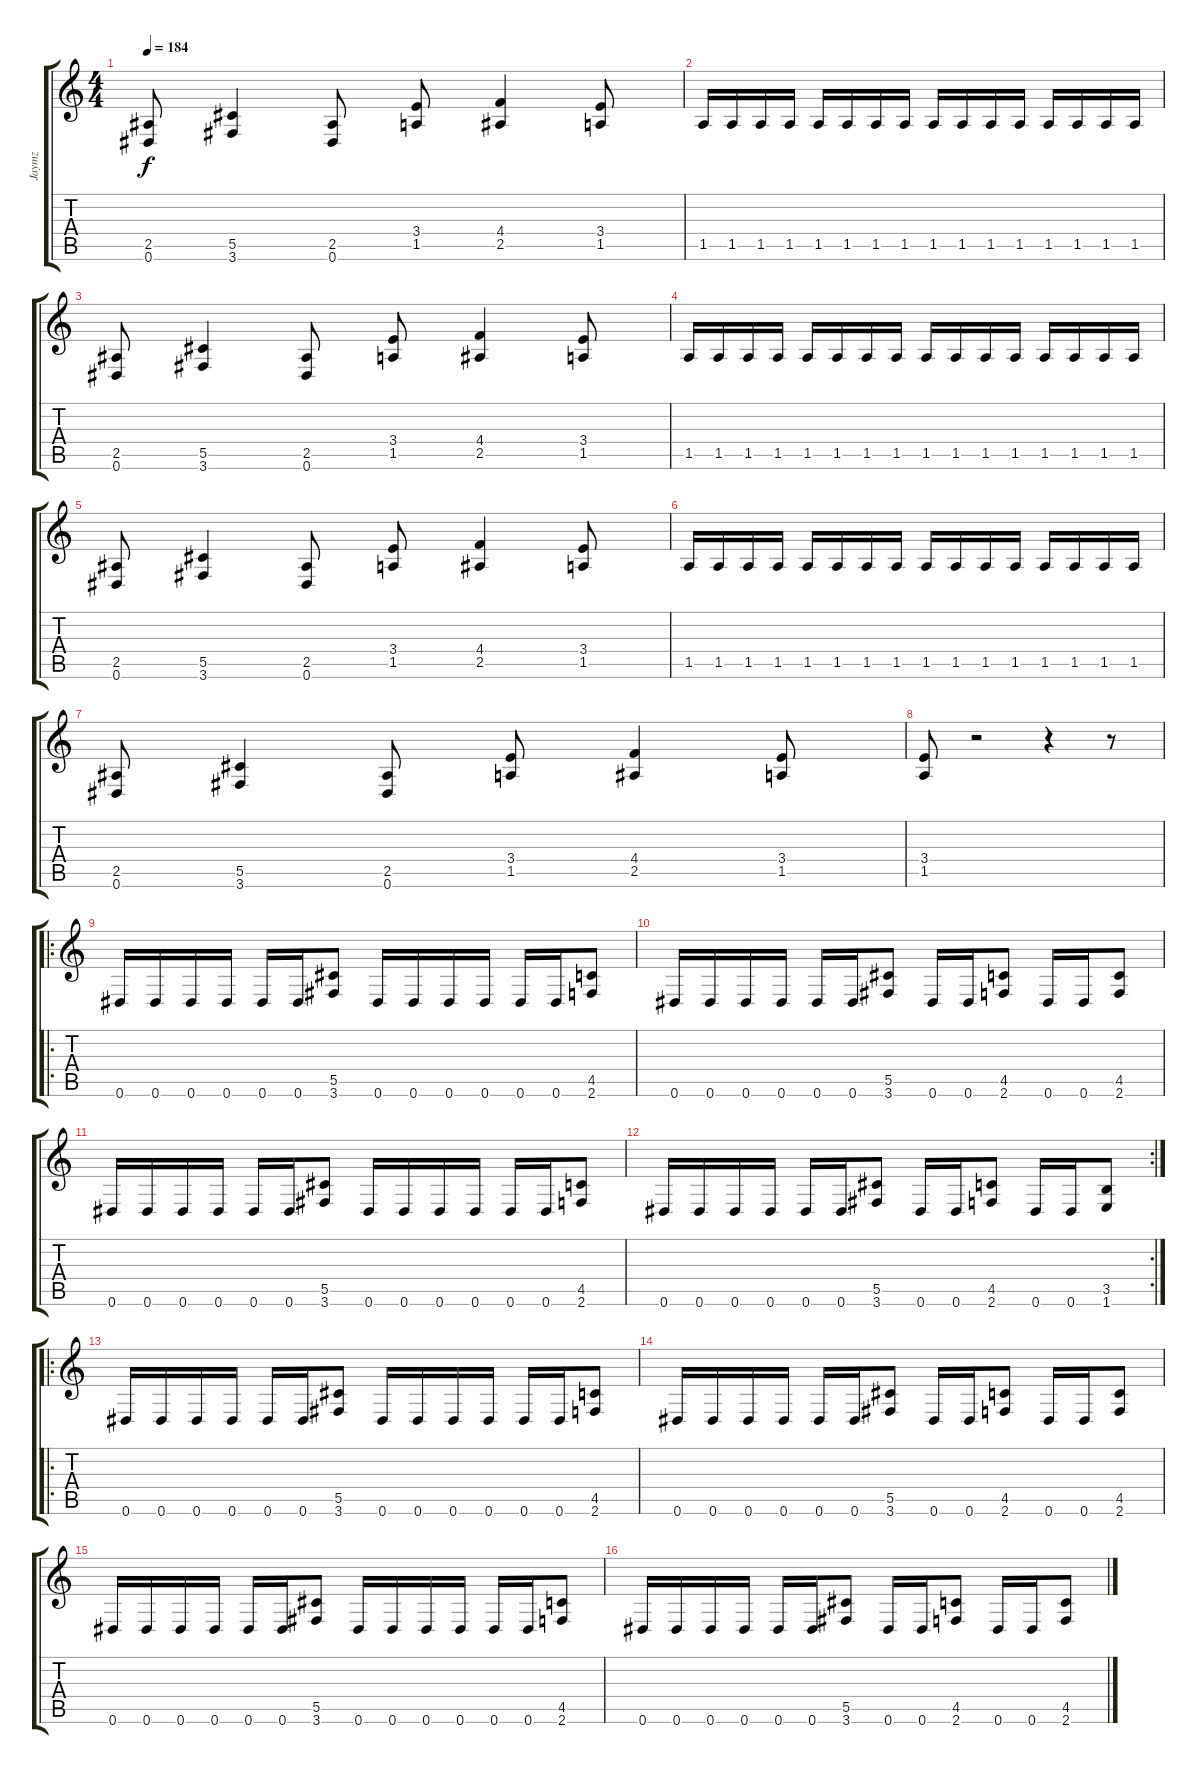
\track ("Jaymz" "Jaymz") {instrument distortionguitar}
\staff {score tabs}
\tuning (Eb4 Bb3 Gb3 Db3 Ab2 Eb2) {hide}
\ts (4 4)
\tempo 184
\clef g2
\ks c
(2.5 0.6).8{dy f} (5.5 3.6).4 (2.5 0.6).8 (3.4 1.5).8 (4.4 2.5).4 (3.4 1.5).8 |
1.5.16 1.5.16 1.5.16 1.5.16 1.5.16 1.5.16 1.5.16 1.5.16 1.5.16 1.5.16 1.5.16 1.5.16 1.5.16 1.5.16 1.5.16 1.5.16 |
(2.5 0.6).8 (5.5 3.6).4 (2.5 0.6).8 (3.4 1.5).8 (4.4 2.5).4 (3.4 1.5).8 |
1.5.16 1.5.16 1.5.16 1.5.16 1.5.16 1.5.16 1.5.16 1.5.16 1.5.16 1.5.16 1.5.16 1.5.16 1.5.16 1.5.16 1.5.16 1.5.16 |
(2.5 0.6).8 (5.5 3.6).4 (2.5 0.6).8 (3.4 1.5).8 (4.4 2.5).4 (3.4 1.5).8 |
1.5.16 1.5.16 1.5.16 1.5.16 1.5.16 1.5.16 1.5.16 1.5.16 1.5.16 1.5.16 1.5.16 1.5.16 1.5.16 1.5.16 1.5.16 1.5.16 |
(2.5 0.6).8 (5.5 3.6).4 (2.5 0.6).8 (3.4 1.5).8 (4.4 2.5).4 (3.4 1.5).8 |
(3.4 1.5).8 r.2 r.4 r.8 |
\ro
0.6.16 0.6.16 0.6.16 0.6.16 0.6.16 0.6.16 (5.5 3.6).8 0.6.16 0.6.16 0.6.16 0.6.16 0.6.16 0.6.16 (4.5 2.6).8 |
0.6.16 0.6.16 0.6.16 0.6.16 0.6.16 0.6.16 (5.5 3.6).8 0.6.16 0.6.16 (4.5 2.6).8 0.6.16 0.6.16 (4.5 2.6).8 |
0.6.16 0.6.16 0.6.16 0.6.16 0.6.16 0.6.16 (5.5 3.6).8 0.6.16 0.6.16 0.6.16 0.6.16 0.6.16 0.6.16 (4.5 2.6).8 |
\rc 2
0.6.16 0.6.16 0.6.16 0.6.16 0.6.16 0.6.16 (5.5 3.6).8 0.6.16 0.6.16 (4.5 2.6).8 0.6.16 0.6.16 (3.5 1.6).8 |
\ro
0.6.16 0.6.16 0.6.16 0.6.16 0.6.16 0.6.16 (5.5 3.6).8 0.6.16 0.6.16 0.6.16 0.6.16 0.6.16 0.6.16 (4.5 2.6).8 |
0.6.16 0.6.16 0.6.16 0.6.16 0.6.16 0.6.16 (5.5 3.6).8 0.6.16 0.6.16 (4.5 2.6).8 0.6.16 0.6.16 (4.5 2.6).8 |
0.6.16 0.6.16 0.6.16 0.6.16 0.6.16 0.6.16 (5.5 3.6).8 0.6.16 0.6.16 0.6.16 0.6.16 0.6.16 0.6.16 (4.5 2.6).8 |
0.6.16 0.6.16 0.6.16 0.6.16 0.6.16 0.6.16 (5.5 3.6).8 0.6.16 0.6.16 (4.5 2.6).8 0.6.16 0.6.16 (4.5 2.6).8
